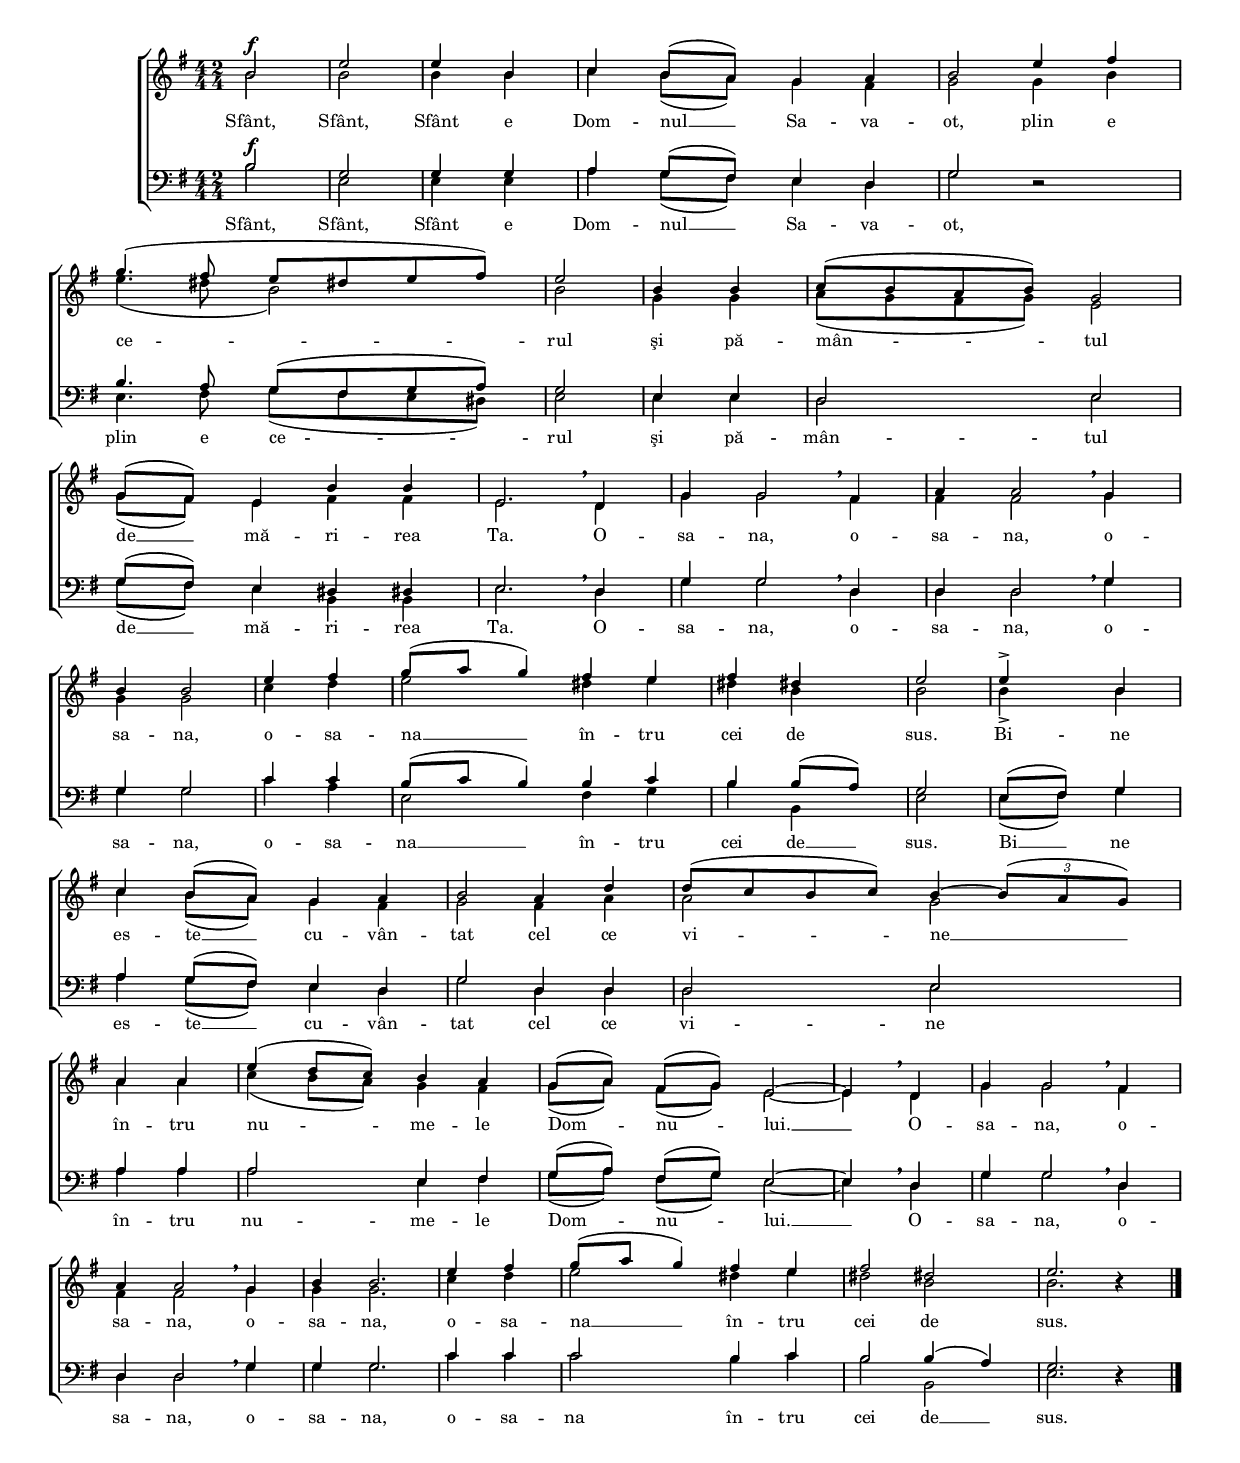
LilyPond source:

\version "2.12.0"
\include "defines.ly"
midiTempo = 
  \midi {
    \context {
      \Score
      tempoWholesPerMinute = #(ly:make-moment 90 4)
      }
    }


\include "preamble.ly"

global = {
  \globalPreamble
  \key e \minor
  \override Staff.TimeSignature #'stencil = #ly:text-interface::print
  \override Staff.TimeSignature #'text = \mixedTimeSigMarkup
  \time 4/4
}

womenWords = \lyricmode {
  Sfânt, Sfânt, Sfânt e Dom -- nul __ Sa -- va -- ot,
  plin e ce -- rul şi pă -- mân -- tul de __ mă -- ri -- rea Ta.
  O -- sa -- na, o -- sa -- na, o -- sa -- na,
  o -- sa -- na __ în -- tru cei de sus.
  Bi -- ne es -- te __ cu -- vân -- tat cel ce vi -- ne __
  în -- tru nu -- me -- le Dom -- nu -- lui. __
  O -- sa -- na, o -- sa -- na, o -- sa -- na,
  o -- sa -- na __ în -- tru cei de sus.
}
menWords = \lyricmode {
  Sfânt, Sfânt, Sfânt e Dom -- nul __ Sa -- va -- ot,
  plin e ce -- rul şi pă -- mân -- tul de __ mă -- ri -- rea Ta.
  O -- sa -- na, o -- sa -- na, o -- sa -- na,

  \override LyricExtender  #'minimum-length = #15.0
  o -- sa -- na __ în -- tru cei
  \override LyricExtender  #'minimum-length = #7.0
  de __ sus.
  \override LyricExtender  #'minimum-length = #0.0
  Bi __ ne es -- te __ cu -- vân -- tat cel ce vi -- ne
  în -- tru nu -- me -- le Dom -- nu -- lui. __
  O -- sa -- na, o -- sa -- na, o -- sa -- na,
  \override LyricExtender  #'minimum-length = #7.0
  o -- sa -- na în -- tru cei de __ sus.
}

sopMusic = \relative {
  #(set-accidental-style 'forget)
  \cadenzaOn

  % Sfânt, Sfânt, Sfânt e Domnul Savaot,
  b'2^\f \bar "|"
  e2 \bar "|"
  e4 b4 \bar "|"
  c4 b8([ a8)] g4 a4 \bar "|"
  b2

  % Plin e cerul şi pământul de mărirea Ta
  e4 fis4 \bar "|"
  g4.( fis8 e8([ dis8 e8 fis8)] \bar "|"
  e2 \bar "|"
  b4 b4 \bar "|"
  c8([ b8 a8 b8)] g2 \bar "|"
  g8([ fis8)] e4 b'4 b4 \bar "|"
  e,2. \breathe

  % Osana, osana, osana, osana întru cei de sus.
  d4 \bar "|"
  g4 g2 \breathe fis4 \bar "|"
  a4 a2 \breathe g4 \bar "|"
  b4 b2 \bar "|"
  e4 fis4 \bar "|"
  g8([ a8] g4) fis4 e4 \bar "|"
  fis4 dis4 \bar "|"
  e2 \bar "|"

  % Bine este cuvântat cel ce vine
  e4^\accent b4 \bar "|"
  c4 b8([ a8)] g4 a4 \bar "|"
  b2 a4 d4 \bar "|"
  d8([ c8 b8 c8)] b4~ \times 2/3 { b8([ a8 g8)] } \bar "|"

  % Întru numele Domnului.
  a4 a4 \bar "|"
  e'4( d8[ c8]) b4 a4 \bar "|"
  g8([ a8)] fis8([ g8)] e2~ \bar "|"
  e4 \breathe

  % Osana, osana, osana, osana întru cei de sus.
  d4 \bar "|"
  g4 g2 \breathe fis4 \bar "|"
  a4 a2 \breathe g4 \bar "|"
  b4 b2. \bar "|"
  e4 fis4 \bar "|"
  g8([ a8] g4) fis4 e4 \bar "|"
  fis2 dis2 \bar "|"
  e2. b4\rest \bar "|."
}

altoMusic = \relative {
  \cadenzaOn

  % Sfânt, Sfânt, Sfânt e Domnul Savaot,
  b'2
  b2
  b4 b4
  c4 b8([ a8)] g4 fis4
  g2

  % Plin e cerul şi pământul de mărirea Ta
  g4 b4
  e4.( dis8 b2)
  b2
  g4 g4
  a8([ g8 fis8 g8)] e2
  g8([ fis8)] e4 fis4 fis4
  e2. \breathe

  % Osana, osana, osana, osana întru cei de sus.
  d4
  g4 g2 \breathe fis4
  fis4 fis2 \breathe g4
  g4 g2
  c4 d4
  e2 dis4 e4
  #(set-accidental-style 'forget)
  dis4 b4
  b2

  % Bine este cuvântat cel ce vine
  b4_\accent b4
  c4 b8([ a8)] g4 fis4
  g2 fis4 a4
  a2 g2

  % Întru numele Domnului.
  a4 a4
  c4( b8[ a8]) g4 fis4
  g8([ a8)] fis8([ g8)] e2~
  e4 \breathe

  % Osana, osana, osana, osana întru cei de sus.
  d4
  g4 g2 \breathe fis4
  fis4 fis2 \breathe g4
  g4 g2.
  c4 d4 e2
  dis4 e4
  dis2 b2
  b2. b4\rest
}

tenorMusic = \relative {
  #(set-accidental-style 'forget)
  \cadenzaOn

  % Sfânt, Sfânt, Sfânt e Domnul Savaot,
  b2^\f
  g2
  g4 g4
  a4 g8([ fis8)] e4 d4
  g2

  % Plin e cerul şi pământul de mărirea Ta
  d2\rest
  b'4. a8 g8([ fis8 g8 a8)]
  g2
  e4 e4
  d2 e2
  g8([ fis8)] e4 dis4 dis4
  e2. \breathe

  % Osana, osana, osana, osana întru cei de sus.
  d4
  g4 g2 \breathe d4
  d4 d2 \breathe g4
  g4 g2
  c4 c4
  b8([ c8] b4) b4 c4
  #(set-accidental-style 'forget)
  b4 b8([ a8)]
  g2

  % Bine este cuvântat cel ce vine
  e8([ fis8)] g4
  a4 g8([ fis8)] e4 d4
  g2 d4 d4
  d2 e2

  % Întru numele Domnului.
  a4 a4
  a2 e4 fis4
  g8([ a8)] fis8([ g8)] e2~
  e4 \breathe

  % Osana, osana, osana, osana întru cei de sus.
  d4
  g4 g2 \breathe d4
  d4 d2 \breathe g4
  g4 g2.
  c4 c4
  c2 b4 c4
  b2 b4( a4)
  g2. d4\rest
}

bassMusic = \relative {
  #(set-accidental-style 'forget)
  \cadenzaOn

  % Sfânt, Sfânt, Sfânt e Domnul Savaot,
  b2
  e,2
  e4 e4
  a4 g8([ fis8)] e4 d4
  g2

  % Plin e cerul şi pământul de mărirea Ta
  d2\rest
  e4. fis8 g8([ fis8 e8 dis8)]
  e2
  e4 e4
  d2 e2
  g8([ fis8)] e4 b4 b4
  e2. \breathe

  % Osana, osana, osana, osana întru cei de sus.
  d4
  g4 g2 \breathe d4
  d4 d2 \breathe g4
  g4 g2
  c4 a4
  e2 fis4 g4
  #(set-accidental-style 'forget)
  b4 b,4
  e2

  % Bine este cuvântat cel ce vine
  e8([ fis8)] g4
  a4 g8([ fis8)] e4 d4
  g2 d4 d4
  d2 e2

  % Întru numele Domnului.
  a4 a4
  a2 e4 fis4
  g8([ a8)] fis8([ g8)] e2~
  e4 \breathe

  % Osana, osana, osana, osana întru cei de sus.
  d4
  g4 g2 \breathe d4
  d4 d2 \breathe g4
  g4 g2.
  c4 c4
  c2 b4 c4
  b2 b,2
  e2. d4\rest
}

\include "two-staves.ly"
